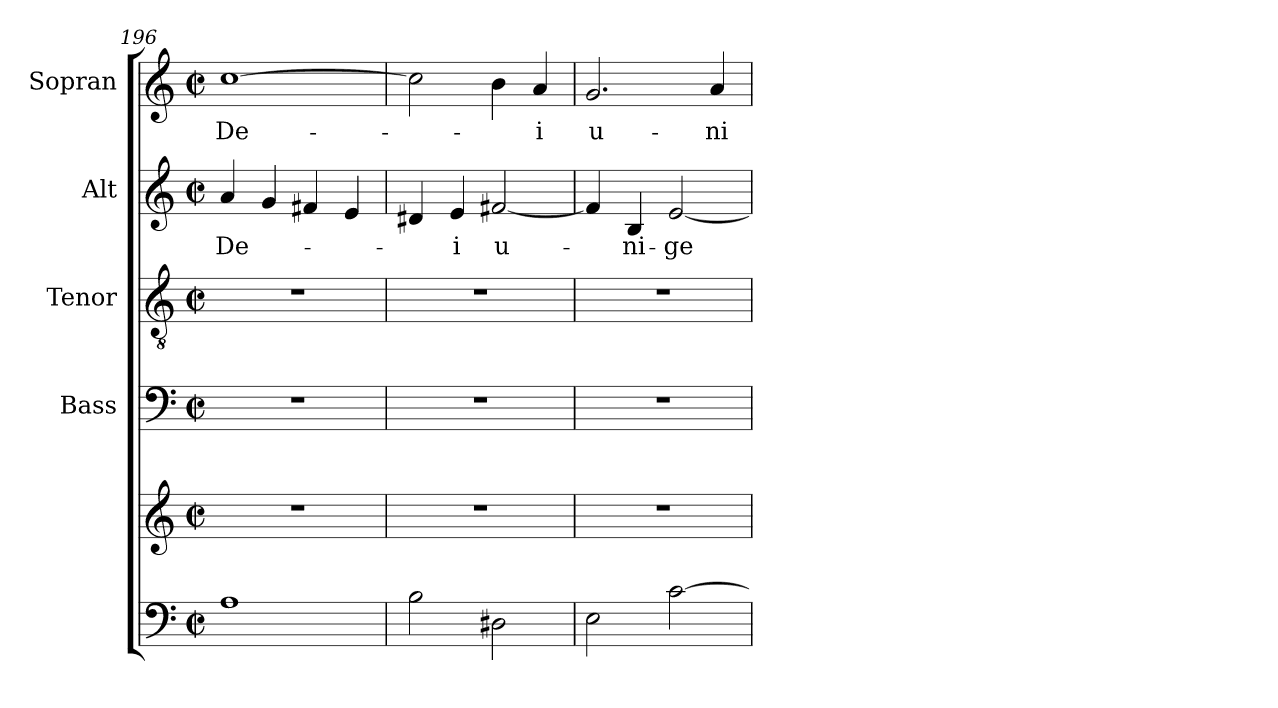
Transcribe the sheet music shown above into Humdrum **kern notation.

**kern	**kern	**kern	**kern	**kern	**text	**kern	**text
*part5	*part5	*part4	*part3	*part2	*part2	*part1	*part1
*staff6	*staff5	*staff4	*staff3	*staff2	*staff2	*staff1	*staff1
*	*	*I"Bass	*I"Tenor	*I"Alt	*	*I"Sopran	*
*	*	*I'B.	*I'T.	*I'A.	*	*I'S.	*
*clefF4	*clefG2	*clefF4	*clefGv2	*clefG2	*	*clefG2	*
*k[]	*k[]	*k[]	*k[]	*k[]	*	*k[]	*
*C:	*C:	*C:	*C:	*C:	*	*C:	*
*M2/2	*M2/2	*M2/2	*M2/2	*M2/2	*	*M2/2	*
*met(c|)	*met(c|)	*met(c|)	*met(c|)	*met(c|)	*	*met(c|)	*
=196	=196	=196	=196	=196	=196	=196	=196
!	!	!	!	!	!LO:LY:b	!	!LO:LY:b
1A	1r	1r	1r	4a/	De-	[1cc	De-
.	.	.	.	4g/	.	.	.
.	.	.	.	4f#X/	.	.	.
.	.	.	.	4e/	.	.	.
=197	=197	=197	=197	=197	=197	=197	=197
2B\	1r	1r	1r	4d#X/	.	2cc\]	.
!	!	!	!	!	!LO:LY:b	!	!
.	.	.	.	4e/	-i	.	.
!	!	!	!	!	!LO:LY:b	!	!
2D#X\	.	.	.	[2f#X/	u-	4b\	.
!	!	!	!	!	!	!	!LO:LY:b
.	.	.	.	.	.	4a/	-i
=198	=198	=198	=198	=198	=198	=198	=198
!	!	!	!	!	!	!	!LO:LY:b
2E\	1r	1r	1r	4f#/]	.	2.g/	u-
!	!	!	!	!	!LO:LY:b	!	!
.	.	.	.	4B/	-ni-	.	.
!	!	!	!	!	!LO:LY:b	!	!
[2c\	.	.	.	[2e/	-ge-	.	.
!	!	!	!	!	!	!	!LO:LY:b
.	.	.	.	.	.	4a/	-ni-
=	=	=	=	=	=	=	=
*-	*-	*-	*-	*-	*-	*-	*-
